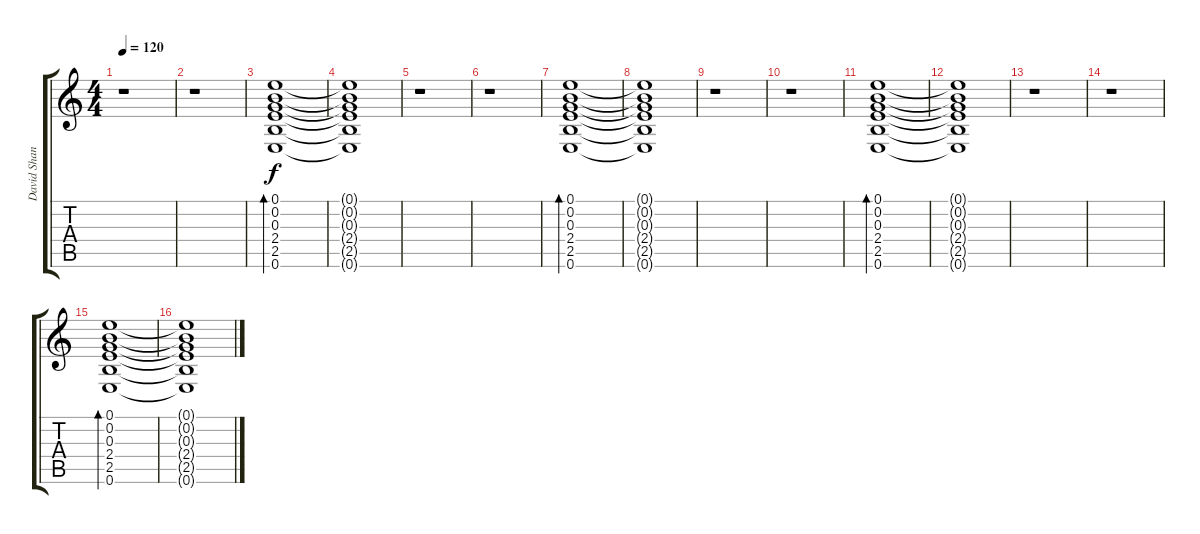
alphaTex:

\track ("David Shankle acoustic guitar" "David Shan") {instrument acousticguitarsteel}
\staff {score tabs}
\tuning (E4 B3 G3 D3 A2 E2) {hide}
\ts (4 4)
\tempo 120
\clef g2
\ks c
r.1{dy f} |
r.1 |
(0.1 0.2 0.3 2.4 2.5 0.6).1{bd 240} |
(0.1{t} 0.2{t} 0.3{t} 2.4{t} 2.5{t} 0.6{t}).1 |
r.1 |
r.1 |
(0.1 0.2 0.3 2.4 2.5 0.6).1{bd 240} |
(0.1{t} 0.2{t} 0.3{t} 2.4{t} 2.5{t} 0.6{t}).1 |
r.1 |
r.1 |
(0.1 0.2 0.3 2.4 2.5 0.6).1{bd 240} |
(0.1{t} 0.2{t} 0.3{t} 2.4{t} 2.5{t} 0.6{t}).1 |
r.1 |
r.1 |
(0.1 0.2 0.3 2.4 2.5 0.6).1{bd 240} |
(0.1{t} 0.2{t} 0.3{t} 2.4{t} 2.5{t} 0.6{t}).1
